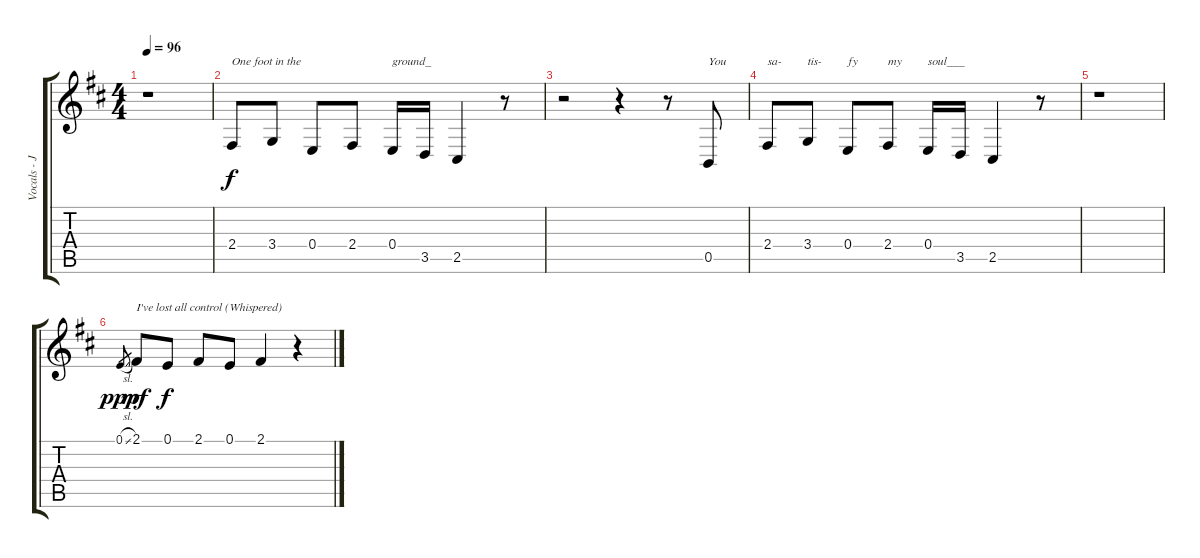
\track ("Vocals - Jeff Martin" "Vocals - J") {instrument lead6voice}
\staff {score tabs}
\tuning (E4 B3 G3 E3 B2 E2) {hide}
\ts (4 4)
\tempo 96
\clef g2
\ks d
r.1{dy f} |
2.4.8{txt "One foot in the"} 3.4.8 0.4.8 2.4.8 0.4.16{txt "ground_"} 3.5.16 2.5.4 r.8 |
r.2 r.4 r.8 0.5.8{txt "You"} |
2.4.8{txt "sa-"} 3.4.8{txt "tis-"} 0.4.8{txt "fy"} 2.4.8{txt "my"} 0.4.16{txt "soul___"} 3.5.16 2.5.4 r.8 |
r.1 |
0.1{sl}.8{gr dy ppp} 2.1.8{txt "I've lost all control (Whispered)" dy mf} 0.1.8{dy f} 2.1.8 0.1.8 2.1.4 r.4
